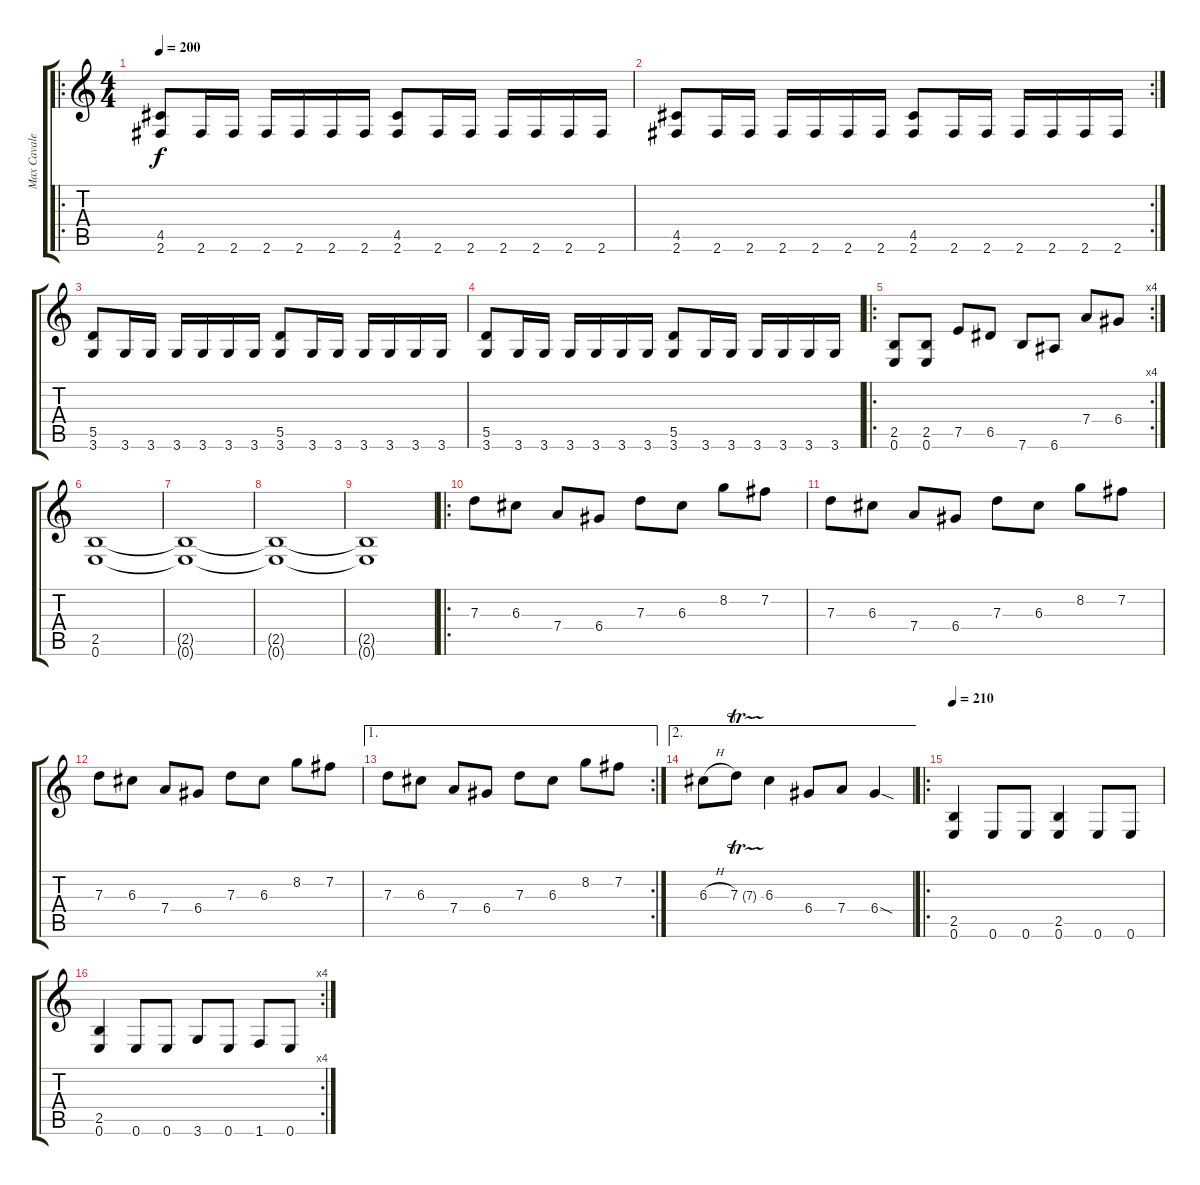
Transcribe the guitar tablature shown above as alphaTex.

\track ("Max Cavalera" "Max Cavale") {instrument distortionguitar}
\staff {score tabs}
\tuning (E4 B3 G3 D3 A2 E2) {hide}
\ro
\ts (4 4)
\tempo 200
\clef g2
\ks c
(4.5 2.6).8{dy f} 2.6.16 2.6.16 2.6.16 2.6.16 2.6.16 2.6.16 (4.5 2.6).8 2.6.16 2.6.16 2.6.16 2.6.16 2.6.16 2.6.16 |
\rc 2
(4.5 2.6).8 2.6.16 2.6.16 2.6.16 2.6.16 2.6.16 2.6.16 (4.5 2.6).8 2.6.16 2.6.16 2.6.16 2.6.16 2.6.16 2.6.16 |
(5.5 3.6).8 3.6.16 3.6.16 3.6.16 3.6.16 3.6.16 3.6.16 (5.5 3.6).8 3.6.16 3.6.16 3.6.16 3.6.16 3.6.16 3.6.16 |
(5.5 3.6).8 3.6.16 3.6.16 3.6.16 3.6.16 3.6.16 3.6.16 (5.5 3.6).8 3.6.16 3.6.16 3.6.16 3.6.16 3.6.16 3.6.16 |
\ro
\rc 4
(2.5 0.6).8 (2.5 0.6).8 7.5.8 6.5.8 7.6.8 6.6.8 7.4.8 6.4.8 |
(2.5 0.6).1 |
(2.5{t} 0.6{t}).1 |
(2.5{t} 0.6{t}).1 |
(2.5{t} 0.6{t}).1 |
\ro
7.3.8 6.3.8 7.4.8 6.4.8 7.3.8 6.3.8 8.2.8 7.2.8 |
7.3.8 6.3.8 7.4.8 6.4.8 7.3.8 6.3.8 8.2.8 7.2.8 |
7.3.8 6.3.8 7.4.8 6.4.8 7.3.8 6.3.8 8.2.8 7.2.8 |
\ae 1
\rc 2
7.3.8 6.3.8 7.4.8 6.4.8 7.3.8 6.3.8 8.2.8 7.2.8 |
\ae 2
6.3{h}.8 7.3{tr (7 16)}.8 6.3.4 6.4.8 7.4.8 6.4{sod}.4 |
\ro
\tempo 210
(2.5 0.6).4 0.6.8 0.6.8 (2.5 0.6).4 0.6.8 0.6.8 |
\rc 4
(2.5 0.6).4 0.6.8 0.6.8 3.6.8 0.6.8 1.6.8 0.6.8
